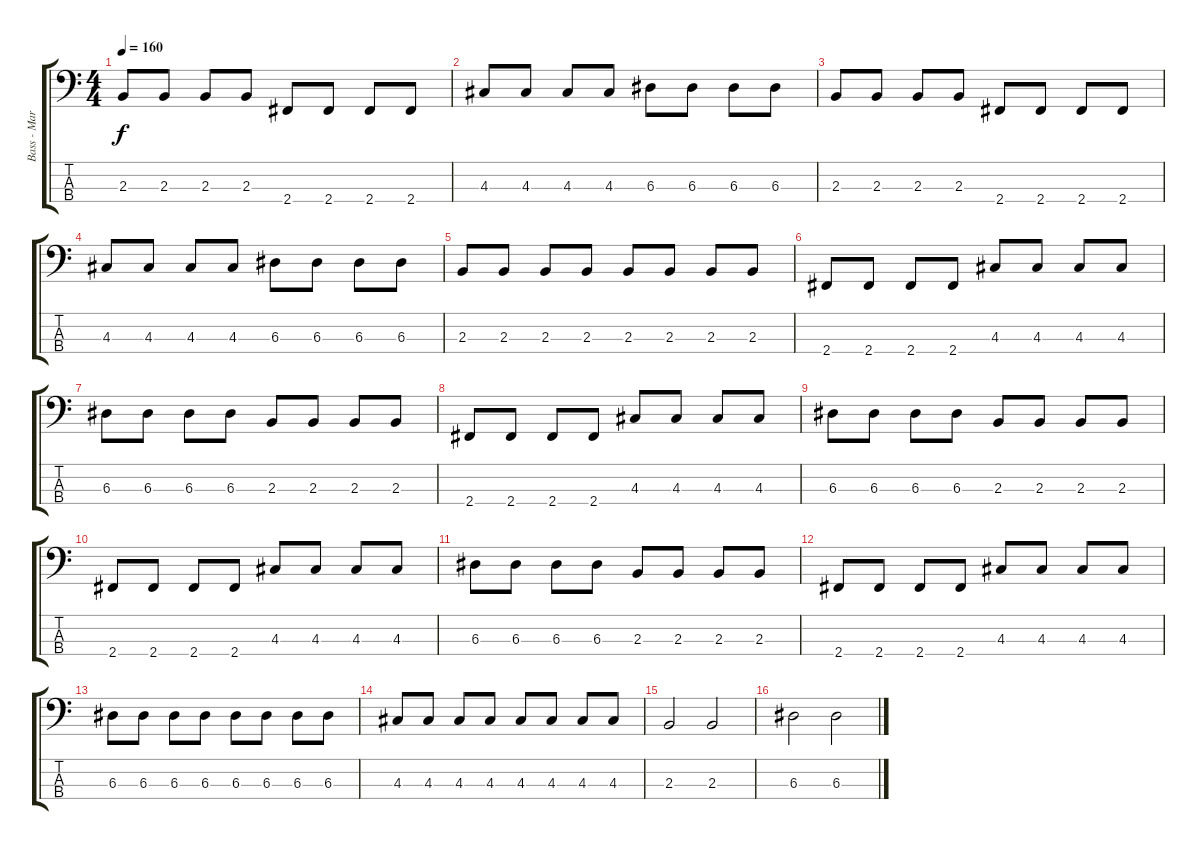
\track ("Bass - Mark Allan Hoppus" "Bass - Mar") {instrument electricbasspick}
\staff {score tabs}
\tuning (G2 D2 A1 E1) {hide}
\ts (4 4)
\tempo 160
\clef f4
\ks c
2.3.8{dy f} 2.3.8 2.3.8 2.3.8 2.4.8 2.4.8 2.4.8 2.4.8 |
4.3.8 4.3.8 4.3.8 4.3.8 6.3.8 6.3.8 6.3.8 6.3.8 |
2.3.8 2.3.8 2.3.8 2.3.8 2.4.8 2.4.8 2.4.8 2.4.8 |
4.3.8 4.3.8 4.3.8 4.3.8 6.3.8 6.3.8 6.3.8 6.3.8 |
2.3.8 2.3.8 2.3.8 2.3.8 2.3.8 2.3.8 2.3.8 2.3.8 |
2.4.8 2.4.8 2.4.8 2.4.8 4.3.8 4.3.8 4.3.8 4.3.8 |
6.3.8 6.3.8 6.3.8 6.3.8 2.3.8 2.3.8 2.3.8 2.3.8 |
2.4.8 2.4.8 2.4.8 2.4.8 4.3.8 4.3.8 4.3.8 4.3.8 |
6.3.8 6.3.8 6.3.8 6.3.8 2.3.8 2.3.8 2.3.8 2.3.8 |
2.4.8 2.4.8 2.4.8 2.4.8 4.3.8 4.3.8 4.3.8 4.3.8 |
6.3.8 6.3.8 6.3.8 6.3.8 2.3.8 2.3.8 2.3.8 2.3.8 |
2.4.8 2.4.8 2.4.8 2.4.8 4.3.8 4.3.8 4.3.8 4.3.8 |
6.3.8 6.3.8 6.3.8 6.3.8 6.3.8 6.3.8 6.3.8 6.3.8 |
4.3.8 4.3.8 4.3.8 4.3.8 4.3.8 4.3.8 4.3.8 4.3.8 |
2.3.2 2.3.2 |
6.3.2 6.3.2
